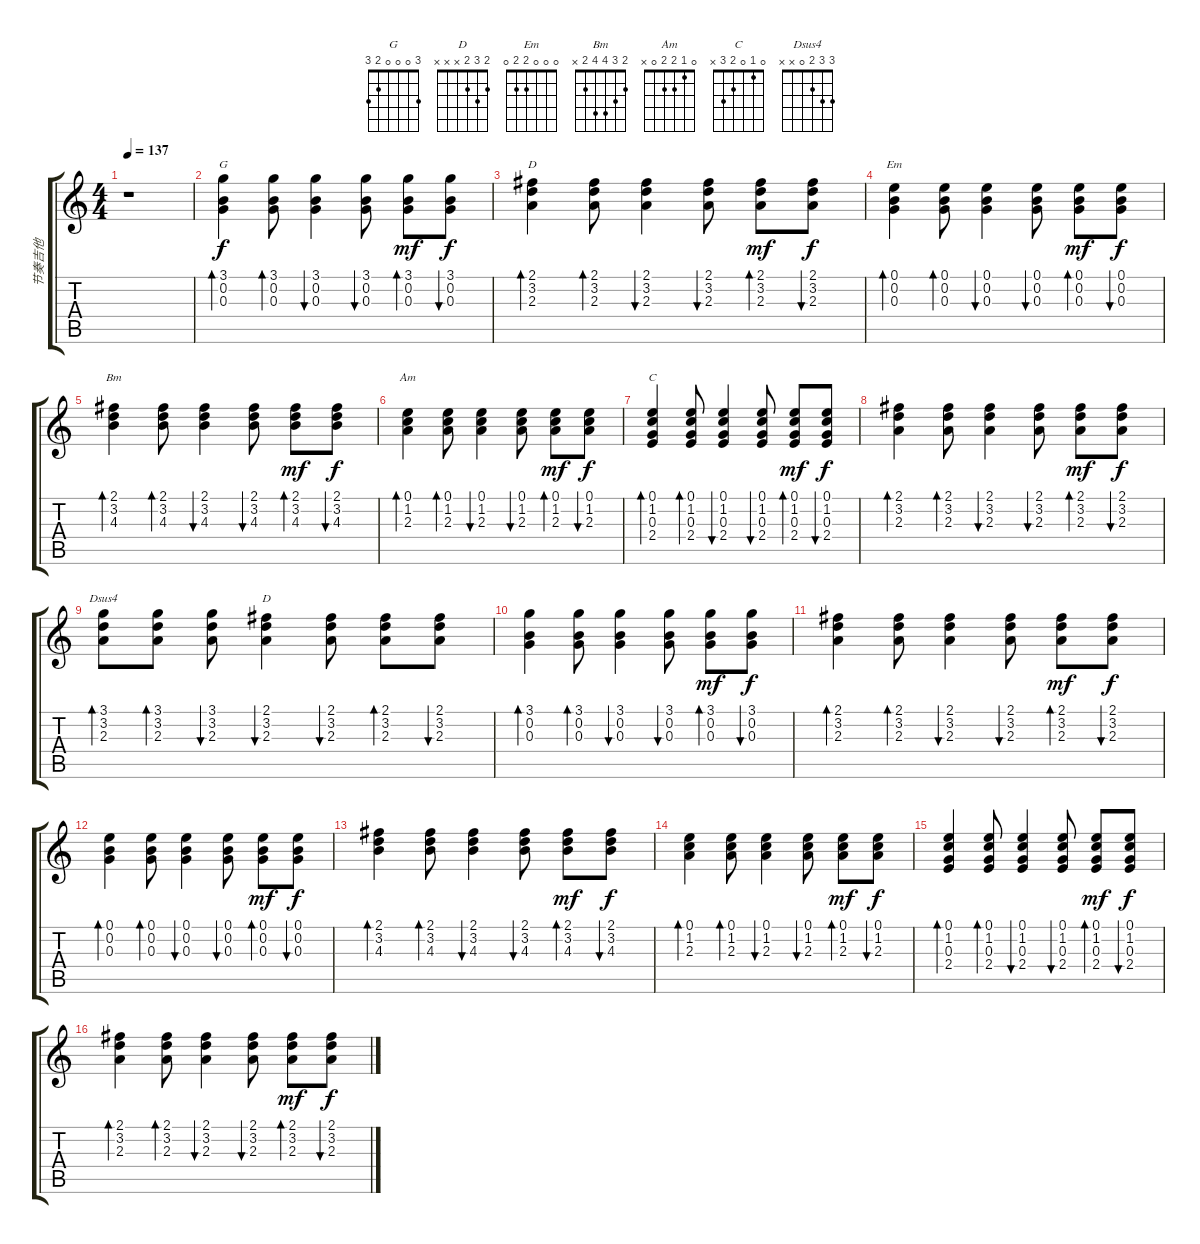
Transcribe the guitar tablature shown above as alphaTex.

\track ("节奏吉他" "节奏吉他") {instrument acousticguitarsteel}
\staff {score tabs}
\tuning (E4 B3 G3 D3 A2 E2) {hide}
\chord ("G" 3 0 0 0 2 3)
\chord ("D" 2 3 2 0 x x)
\chord ("Em" 0 0 0 2 2 0)
\chord ("Bm" 2 3 4 4 2 x)
\chord ("Am" 0 1 2 2 0 x)
\chord ("C" 0 1 0 2 3 x)
\chord ("Dsus4" 3 3 2 0 x x)
\chord ("D" 2 3 2 x x x)
\ts (4 4)
\tempo 137
\clef g2
\ks c
r.1{dy f instrument acousticguitarsteel} |
(3.1 0.2 0.3).4{bd 60 ch "G"} (3.1 0.2 0.3).8{bd 60} (3.1 0.2 0.3).4{bu 60} (3.1 0.2 0.3).8{bu 60} (3.1 0.2 0.3).8{bd 60 dy mf} (3.1 0.2 0.3).8{bu 60 dy f} |
(2.1 3.2 2.3).4{bd 60 ch "D"} (2.1 3.2 2.3).8{bd 60} (2.1 3.2 2.3).4{bu 60} (2.1 3.2 2.3).8{bu 60} (2.1 3.2 2.3).8{bd 60 dy mf} (2.1 3.2 2.3).8{bu 60 dy f} |
(0.1 0.2 0.3).4{bd 60 ch "Em"} (0.1 0.2 0.3).8{bd 60} (0.1 0.2 0.3).4{bu 60} (0.1 0.2 0.3).8{bu 60} (0.1 0.2 0.3).8{bd 60 dy mf} (0.1 0.2 0.3).8{bu 60 dy f} |
(2.1 3.2 4.3).4{bd 60 ch "Bm"} (2.1 3.2 4.3).8{bd 60} (2.1 3.2 4.3).4{bu 60} (2.1 3.2 4.3).8{bu 60} (2.1 3.2 4.3).8{bd 60 dy mf} (2.1 3.2 4.3).8{bu 60 dy f} |
(0.1 1.2 2.3).4{bd 60 ch "Am"} (0.1 1.2 2.3).8{bd 60} (0.1 1.2 2.3).4{bu 60} (0.1 1.2 2.3).8{bu 60} (0.1 1.2 2.3).8{bd 60 dy mf} (0.1 1.2 2.3).8{bu 60 dy f} |
(0.1 1.2 0.3 2.4).4{bd 60 ch "C"} (0.1 1.2 0.3 2.4).8{bd 60} (0.1 1.2 0.3 2.4).4{bu 60} (0.1 1.2 0.3 2.4).8{bu 60} (0.1 1.2 0.3 2.4).8{bd 60 dy mf} (0.1 1.2 0.3 2.4).8{bu 60 dy f} |
(2.1 3.2 2.3).4{bd 60} (2.1 3.2 2.3).8{bd 60} (2.1 3.2 2.3).4{bu 60} (2.1 3.2 2.3).8{bu 60} (2.1 3.2 2.3).8{bd 60 dy mf} (2.1 3.2 2.3).8{bu 60 dy f} |
(3.1 3.2 2.3).8{bd 60 ch "Dsus4"} (3.1 3.2 2.3).8{bd 60} (3.1 3.2 2.3).8{bu 60} (2.1 3.2 2.3).4{bu 60 ch "D"} (2.1 3.2 2.3).8{bu 60} (2.1 3.2 2.3).8{bd 60} (2.1 3.2 2.3).8{bu 60} |
(3.1 0.2 0.3).4{bd 60} (3.1 0.2 0.3).8{bd 60} (3.1 0.2 0.3).4{bu 60} (3.1 0.2 0.3).8{bu 60} (3.1 0.2 0.3).8{bd 60 dy mf} (3.1 0.2 0.3).8{bu 60 dy f} |
(2.1 3.2 2.3).4{bd 60} (2.1 3.2 2.3).8{bd 60} (2.1 3.2 2.3).4{bu 60} (2.1 3.2 2.3).8{bu 60} (2.1 3.2 2.3).8{bd 60 dy mf} (2.1 3.2 2.3).8{bu 60 dy f} |
(0.1 0.2 0.3).4{bd 60} (0.1 0.2 0.3).8{bd 60} (0.1 0.2 0.3).4{bu 60} (0.1 0.2 0.3).8{bu 60} (0.1 0.2 0.3).8{bd 60 dy mf} (0.1 0.2 0.3).8{bu 60 dy f} |
(2.1 3.2 4.3).4{bd 60} (2.1 3.2 4.3).8{bd 60} (2.1 3.2 4.3).4{bu 60} (2.1 3.2 4.3).8{bu 60} (2.1 3.2 4.3).8{bd 60 dy mf} (2.1 3.2 4.3).8{bu 60 dy f} |
(0.1 1.2 2.3).4{bd 60} (0.1 1.2 2.3).8{bd 60} (0.1 1.2 2.3).4{bu 60} (0.1 1.2 2.3).8{bu 60} (0.1 1.2 2.3).8{bd 60 dy mf} (0.1 1.2 2.3).8{bu 60 dy f} |
(0.1 1.2 0.3 2.4).4{bd 60} (0.1 1.2 0.3 2.4).8{bd 60} (0.1 1.2 0.3 2.4).4{bu 60} (0.1 1.2 0.3 2.4).8{bu 60} (0.1 1.2 0.3 2.4).8{bd 60 dy mf} (0.1 1.2 0.3 2.4).8{bu 60 dy f} |
(2.1 3.2 2.3).4{bd 60} (2.1 3.2 2.3).8{bd 60} (2.1 3.2 2.3).4{bu 60} (2.1 3.2 2.3).8{bu 60} (2.1 3.2 2.3).8{bd 60 dy mf} (2.1 3.2 2.3).8{bu 60 dy f}
